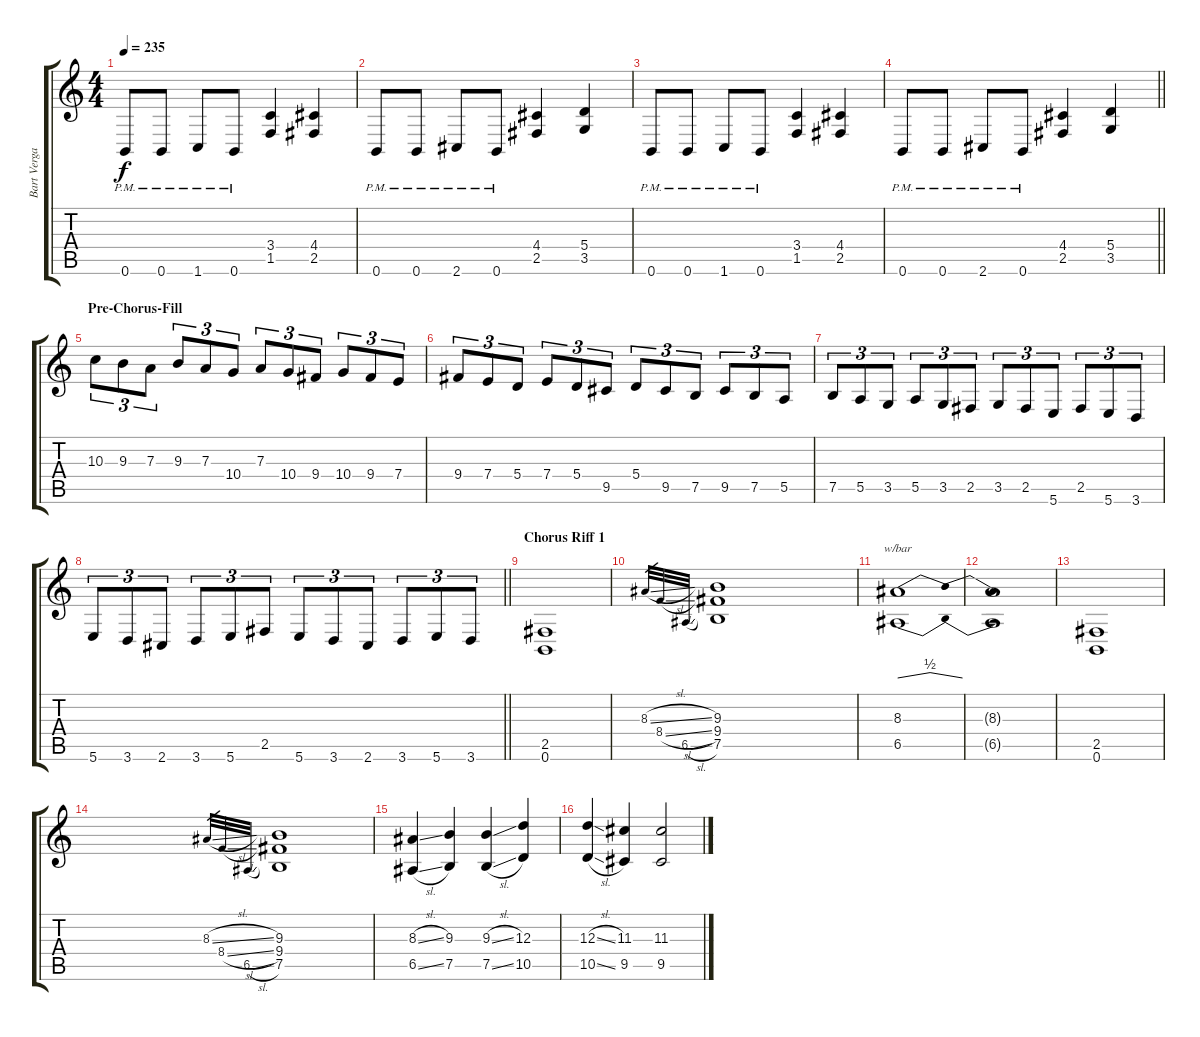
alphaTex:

\track ("Bart Vergaert" "Bart Verga") {instrument distortionguitar}
\staff {score tabs}
\tuning (B3 Gb3 D3 A2 E2 B1) {hide}
\ts (4 4)
\tempo 235
\clef g2
\ks c
0.6{pm}.8{dy f} 0.6{pm}.8 1.6{pm}.8 0.6{pm}.8 (3.4 1.5).4 (4.4 2.5).4 |
0.6{pm}.8 0.6{pm}.8 2.6{pm}.8 0.6{pm}.8 (4.4 2.5).4 (5.4 3.5).4 |
0.6{pm}.8 0.6{pm}.8 1.6{pm}.8 0.6{pm}.8 (3.4 1.5).4 (4.4 2.5).4 |
\barLineRight lightlight
0.6{pm}.8 0.6{pm}.8 2.6{pm}.8 0.6{pm}.8 (4.4 2.5).4 (5.4 3.5).4 |
\section ("" "Pre-Chorus-Fill")
10.3.8{tu (3 2)} 9.3.8{tu (3 2)} 7.3.8{tu (3 2)} 9.3.8{tu (3 2)} 7.3.8{tu (3 2)} 10.4.8{tu (3 2)} 7.3.8{tu (3 2)} 10.4.8{tu (3 2)} 9.4.8{tu (3 2)} 10.4.8{tu (3 2)} 9.4.8{tu (3 2)} 7.4.8{tu (3 2)} |
9.4.8{tu (3 2)} 7.4.8{tu (3 2)} 5.4.8{tu (3 2)} 7.4.8{tu (3 2)} 5.4.8{tu (3 2)} 9.5.8{tu (3 2)} 5.4.8{tu (3 2)} 9.5.8{tu (3 2)} 7.5.8{tu (3 2)} 9.5.8{tu (3 2)} 7.5.8{tu (3 2)} 5.5.8{tu (3 2)} |
7.5.8{tu (3 2)} 5.5.8{tu (3 2)} 3.5.8{tu (3 2)} 5.5.8{tu (3 2)} 3.5.8{tu (3 2)} 2.5.8{tu (3 2)} 3.5.8{tu (3 2)} 2.5.8{tu (3 2)} 5.6.8{tu (3 2)} 2.5.8{tu (3 2)} 5.6.8{tu (3 2)} 3.6.8{tu (3 2)} |
\barLineRight lightlight
5.6.8{tu (3 2)} 3.6.8{tu (3 2)} 2.6.8{tu (3 2)} 3.6.8{tu (3 2)} 5.6.8{tu (3 2)} 2.5.8{tu (3 2)} 5.6.8{tu (3 2)} 3.6.8{tu (3 2)} 2.6.8{tu (3 2)} 3.6.8{tu (3 2)} 5.6.8{tu (3 2)} 3.6.8{tu (3 2)} |
\section ("" "Chorus Riff 1")
(2.5 0.6).1 |
8.3{sl}.32{gr} 8.4{sl}.32{gr} 6.5{sl}.32{gr} (9.3 9.4 7.5).1 |
(8.3 6.5).1{tbe (dip default 0 0 30 2 60 0)} |
(8.3{t} 6.5{t}).1 |
(2.5 0.6).1 |
8.3{sl}.32{gr} 8.4{sl}.32{gr} 6.5{sl}.32{gr} (9.3 9.4 7.5).1 |
(8.3{sl} 6.5{sl}).4 (9.3 7.5).4 (9.3{sl} 7.5{sl}).4 (12.3 10.5).4 |
(12.3{sl} 10.5{sl}).4 (11.3 9.5).4 (11.3 9.5).2
